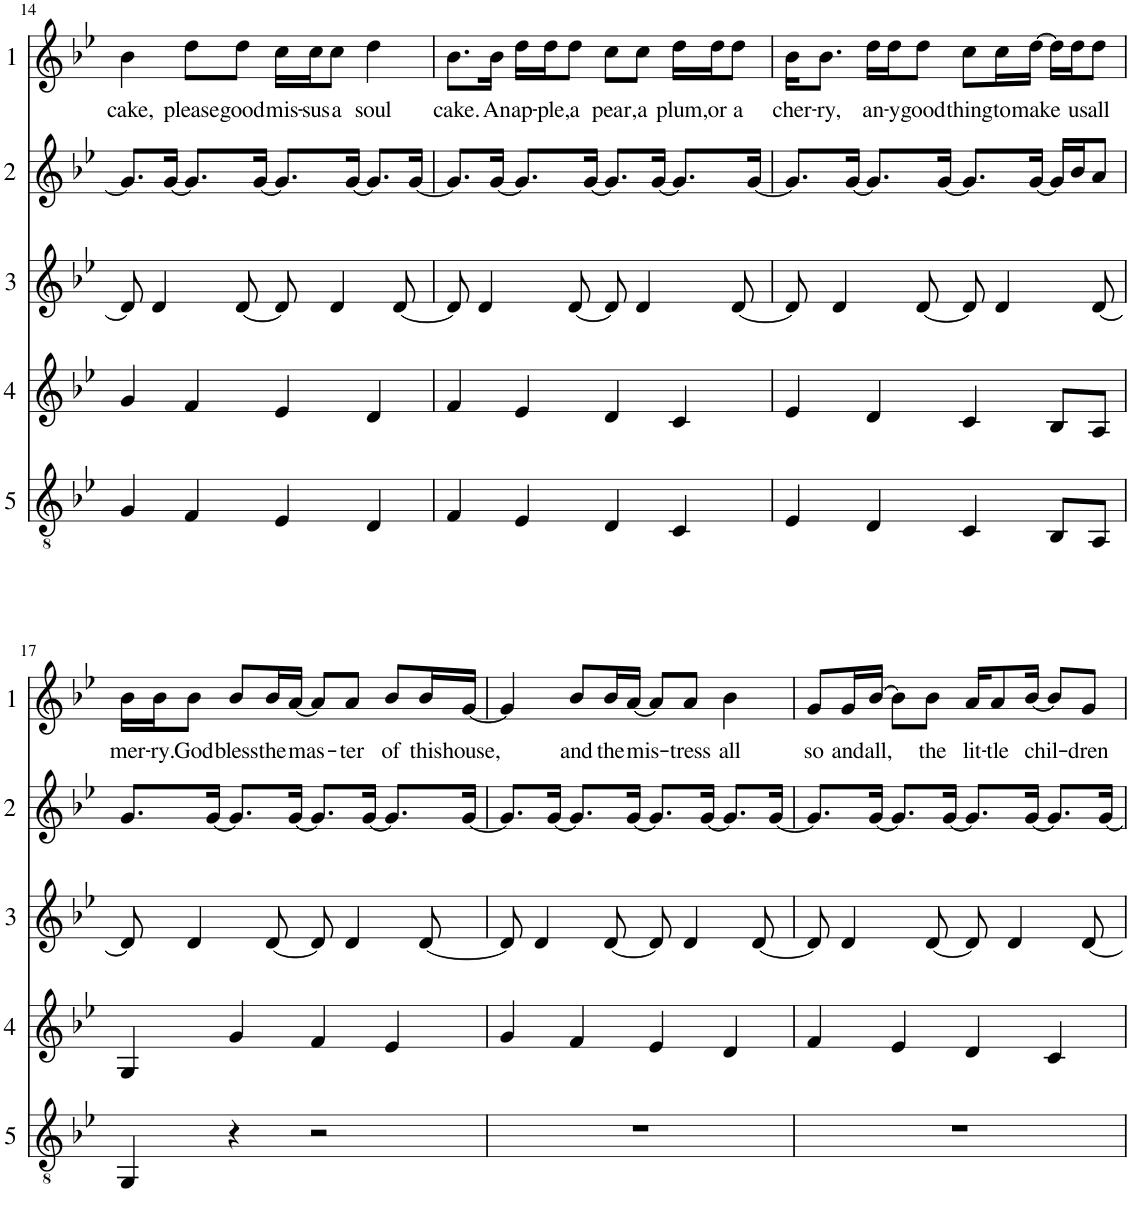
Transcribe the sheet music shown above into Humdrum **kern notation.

**kern	**kern	**kern	**kern	**kern	**text
*part5	*part4	*part3	*part2	*part1	*part1
*staff5	*staff4	*staff3	*staff2	*staff1	*staff1
*I"Hlas 5	*I"Hlas 4	*I"Hlas 3	*I"Hlas 2	*I"Hlas 1	*
!!LO:PB:g=z
*clefGv2	*clefG2	*clefG2	*clefG2	*clefG2	*
*Trd-7c-12	*	*	*	*	*
*k[b-e-]	*k[b-e-]	*k[b-e-]	*k[b-e-]	*k[b-e-]	*
*M4/4	*M4/4	*M4/4	*M4/4	*M4/4	*
=14	=14	=14	=14	=14	=14
!	!	!	!	!	!LO:LY:b
4G/	4g/	8d/]	8.g/L]	4b-\	cake,
.	.	4d/	.	.	.
.	.	.	[16g/Jk	.	.
!	!	!	!	!	!LO:LY:b
4F/	4f/	.	8.g/L]	8dd\L	please
!	!	!	!	!	!LO:LY:b
.	.	[8d/	.	8dd\J	good
.	.	.	[16g/Jk	.	.
!	!	!	!	!	!LO:LY:b
4E-/	4e-/	8d/]	8.g/L]	16cc\LL	mis-
!	!	!	!	!	!LO:LY:b
.	.	.	.	16cc\J	-sus
!	!	!	!	!	!LO:LY:b
.	.	4d/	.	8cc\J	a
.	.	.	[16g/Jk	.	.
!	!	!	!	!	!LO:LY:b
4D/	4d/	.	8.g/L]	4dd\	soul
.	.	[8d/	.	.	.
.	.	.	[16g/Jk	.	.
=15	=15	=15	=15	=15	=15
!	!	!	!	!	!LO:LY:b
4F/	4f/	8d/]	8.g/L]	8.b-\L	cake.
.	.	4d/	.	.	.
!	!	!	!	!	!LO:LY:b
.	.	.	[16g/Jk	16b-\Jk	An
!	!	!	!	!	!LO:LY:b
4E-/	4e-/	.	8.g/L]	16dd\LL	ap-
!	!	!	!	!	!LO:LY:b
.	.	.	.	16dd\J	-ple,
!	!	!	!	!	!LO:LY:b
.	.	[8d/	.	8dd\J	a
.	.	.	[16g/Jk	.	.
!	!	!	!	!	!LO:LY:b
4D/	4d/	8d/]	8.g/L]	8cc\L	pear,
!	!	!	!	!	!LO:LY:b
.	.	4d/	.	8cc\J	a
.	.	.	[16g/Jk	.	.
!	!	!	!	!	!LO:LY:b
4C/	4c/	.	8.g/L]	16dd\LL	plum,
!	!	!	!	!	!LO:LY:b
.	.	.	.	16dd\J	or
!	!	!	!	!	!LO:LY:b
.	.	[8d/	.	8dd\J	a
.	.	.	[16g/Jk	.	.
=16	=16	=16	=16	=16	=16
!	!	!	!	!	!LO:LY:b
4E-/	4e-/	8d/]	8.g/L]	16b-\KL	cher-
!	!	!	!	!	!LO:LY:b
.	.	.	.	8.b-\J	-ry,
.	.	4d/	.	.	.
.	.	.	[16g/Jk	.	.
!	!	!	!	!	!LO:LY:b
4D/	4d/	.	8.g/L]	16dd\LL	an-
!	!	!	!	!	!LO:LY:b
.	.	.	.	16dd\J	-y
!	!	!	!	!	!LO:LY:b
.	.	[8d/	.	8dd\J	good
.	.	.	[16g/Jk	.	.
!	!	!	!	!	!LO:LY:b
4C/	4c/	8d/]	8.g/L]	8cc\L	thing
!	!	!	!	!	!LO:LY:b
.	.	4d/	.	16cc\L	to
!	!	!	!	!	!LO:LY:b
.	.	.	[16g/Jk	[16dd\JJ	make
8BB-/L	8B-/L	.	16g/LL]	16dd\LL]	.
!	!	!	!	!	!LO:LY:b
.	.	.	16b-/J	16dd\J	us
!	!	!	!	!	!LO:LY:b
8AA/J	8A/J	[8d/	8a/J	8dd\J	all
!!LO:LB:g=z
=17	=17	=17	=17	=17	=17
!	!	!	!	!	!LO:LY:b
4GG/	4G/	8d/]	8.g/L	16b-\LL	mer-
!	!	!	!	!	!LO:LY:b
.	.	.	.	16b-\J	-ry.
!	!	!	!	!	!LO:LY:b
.	.	4d/	.	8b-\J	God
.	.	.	[16g/Jk	.	.
!	!	!	!	!	!LO:LY:b
4r	4g/	.	8.g/L]	8b-/L	bless
!	!	!	!	!	!LO:LY:b
.	.	[8d/	.	16b-/L	the
!	!	!	!	!	!LO:LY:b
.	.	.	[16g/Jk	[16a/JJ	mas-
2r	4f/	8d/]	8.g/L]	8a/L]	.
!	!	!	!	!	!LO:LY:b
.	.	4d/	.	8a/J	-ter
.	.	.	[16g/Jk	.	.
!	!	!	!	!	!LO:LY:b
.	4e-/	.	8.g/L]	8b-/L	of
!	!	!	!	!	!LO:LY:b
.	.	[8d/	.	16b-/L	this
!	!	!	!	!	!LO:LY:b
.	.	.	[16g/Jk	[16g/JJ	house,
=18	=18	=18	=18	=18	=18
1r	4g/	8d/]	8.g/L]	4g/]	.
.	.	4d/	.	.	.
.	.	.	[16g/Jk	.	.
!	!	!	!	!	!LO:LY:b
.	4f/	.	8.g/L]	8b-/L	and
!	!	!	!	!	!LO:LY:b
.	.	[8d/	.	16b-/L	the
!	!	!	!	!	!LO:LY:b
.	.	.	[16g/Jk	[16a/JJ	mis-
.	4e-/	8d/]	8.g/L]	8a/L]	.
!	!	!	!	!	!LO:LY:b
.	.	4d/	.	8a/J	-tress
.	.	.	[16g/Jk	.	.
!	!	!	!	!	!LO:LY:b
.	4d/	.	8.g/L]	4b-\	all
.	.	[8d/	.	.	.
.	.	.	[16g/Jk	.	.
=19	=19	=19	=19	=19	=19
!	!	!	!	!	!LO:LY:b
1r	4f/	8d/]	8.g/L]	8g/L	so
!	!	!	!	!	!LO:LY:b
.	.	4d/	.	16g/L	and
!	!	!	!	!	!LO:LY:b
.	.	.	[16g/Jk	[16b-/JJ	all,
.	4e-/	.	8.g/L]	8b-\L]	.
!	!	!	!	!	!LO:LY:b
.	.	[8d/	.	8b-\J	the
.	.	.	[16g/Jk	.	.
!	!	!	!	!	!LO:LY:b
.	4d/	8d/]	8.g/L]	16a/KL	lit-
!	!	!	!	!	!LO:LY:b
.	.	.	.	8a/	-tle
.	.	4d/	.	.	.
!	!	!	!	!	!LO:LY:b
.	.	.	[16g/Jk	[16b-/Jk	chil-
.	4c/	.	8.g/L]	8b-/L]	.
!	!	!	!	!	!LO:LY:b
.	.	[8d/	.	8g/J	-dren
.	.	.	[16g/Jk	.	.
=	=	=	=	=	=
*-	*-	*-	*-	*-	*-
